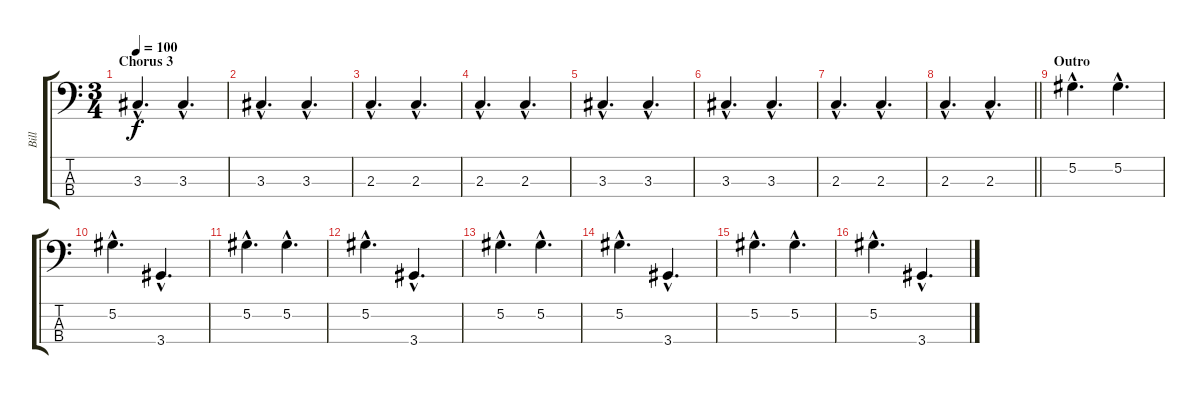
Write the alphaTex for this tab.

\track ("Bill" "Bill") {instrument electricbassfinger}
\staff {score tabs}
\tuning (Ab2 Eb2 Bb1 F1) {hide}
\ts (3 4)
\section ("" "Chorus 3")
\tempo 100
\clef f4
\ks c
3.3{hac}.4{d dy f} 3.3{hac}.4{d} |
3.3{hac}.4{d} 3.3{hac}.4{d} |
2.3{hac}.4{d} 2.3{hac}.4{d} |
2.3{hac}.4{d} 2.3{hac}.4{d} |
3.3{hac}.4{d} 3.3{hac}.4{d} |
3.3{hac}.4{d} 3.3{hac}.4{d} |
2.3{hac}.4{d} 2.3{hac}.4{d} |
\barLineRight lightlight
2.3{hac}.4{d} 2.3{hac}.4{d} |
\section ("" "Outro")
5.2{hac}.4{d} 5.2{hac}.4{d} |
5.2{hac}.4{d} 3.4{hac}.4{d} |
5.2{hac}.4{d} 5.2{hac}.4{d} |
5.2{hac}.4{d} 3.4{hac}.4{d} |
5.2{hac}.4{d} 5.2{hac}.4{d} |
5.2{hac}.4{d} 3.4{hac}.4{d} |
5.2{hac}.4{d} 5.2{hac}.4{d} |
5.2{hac}.4{d} 3.4{hac}.4{d}
